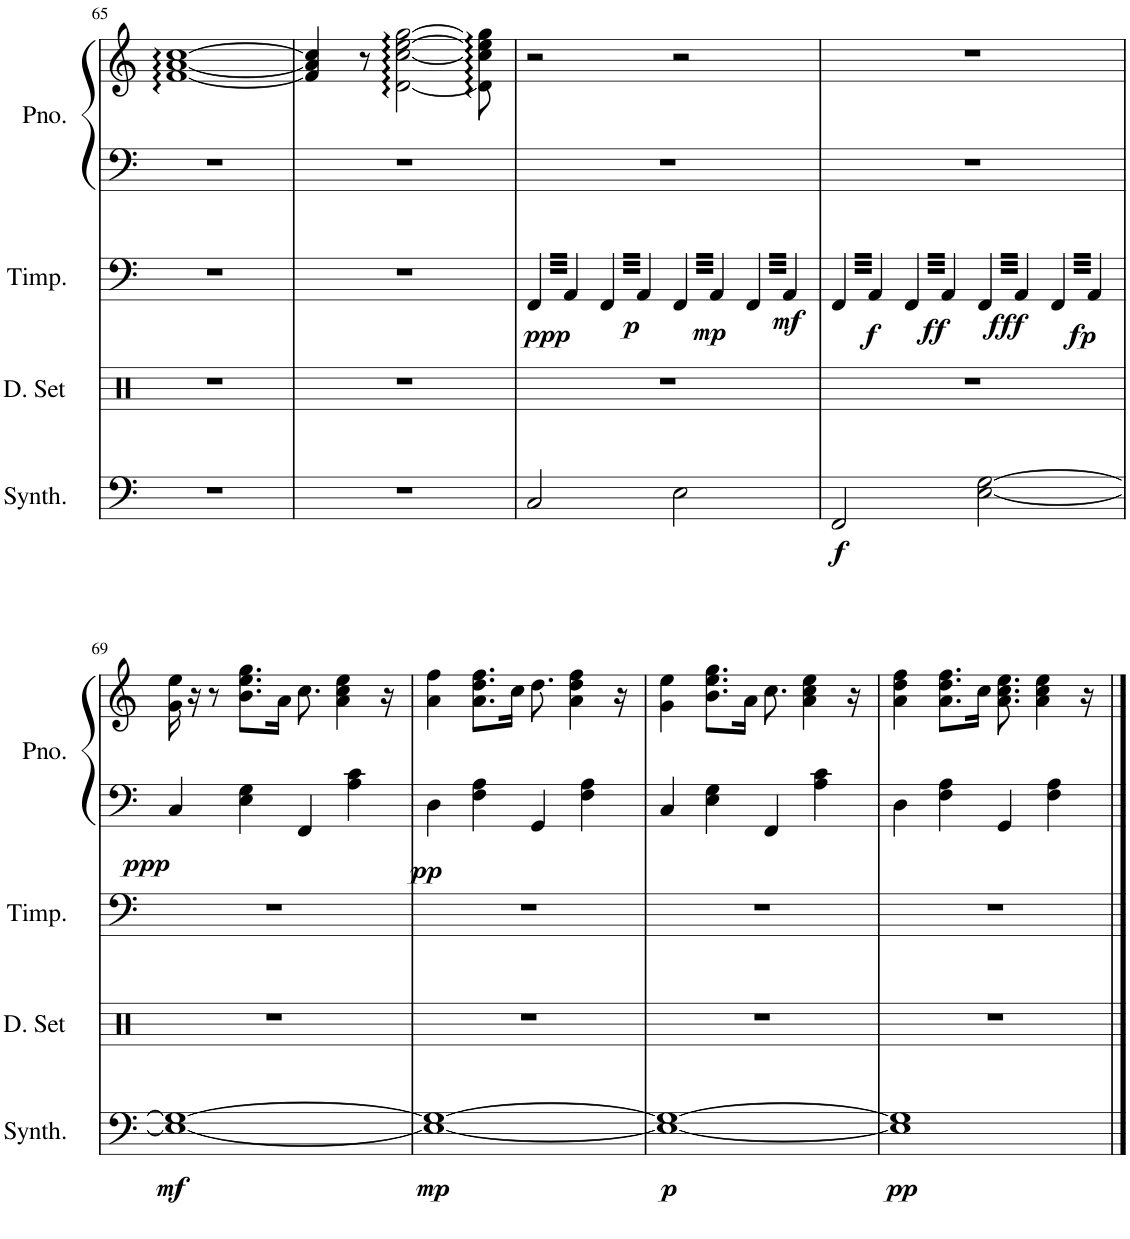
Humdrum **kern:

**kern	**dynam	**kern	**kern	**dynam	**kern	**kern	**dynam
*part4	*part4	*part3	*part2	*part2	*part1	*part1	*part1
*staff5	*staff5	*staff4	*staff3	*staff3	*staff2	*staff1	*staff1/2
*I"Poly Synthesizer	*	*I"Drumset	*I"Timpani	*	*I"Piano	*	*
*I'Synth.	*	*I'D. Set	*I'Timp.	*	*I'Pno.	*	*
!!LO:PB:g=z
*clefF4	*	*clefX	*clefF4	*	*clefF4	*clefG2	*
*k[]	*	*k[]	*k[]	*	*k[]	*k[]	*
*M4/4	*	*M4/4	*M4/4	*	*M4/4	*M4/4	*
=65	=65	=65	=65	=65	=65	=65	=65
1r	.	1r	1r	.	1r	[1f [1a [1cc	.
=66	=66	=66	=66	=66	=66	=66	=66
1r	.	1r	1r	.	1r	4f/] 4a/] 4cc/]	.
.	.	.	.	.	.	8r	.
.	.	.	.	.	.	[2d\ [2cc\ [2ee\ [2gg\	.
.	.	.	.	.	.	8d\] 8cc\] 8ee\] 8gg\]	.
=67	=67	=67	=67	=67	=67	=67	=67
!	!	!	!	!LO:DY:b	!	!	!
*	*	*	*tremolo	*	*	*	*
2C/	.	1r	64FF/LLLL	ppp	1r	2r	.
.	.	.	64AA/	.	.	.	.
.	.	.	64FF/	.	.	.	.
.	.	.	64AA/	.	.	.	.
.	.	.	64FF/	.	.	.	.
.	.	.	64AA/	.	.	.	.
.	.	.	64FF/	.	.	.	.
.	.	.	64AA/	.	.	.	.
.	.	.	64FF/	.	.	.	.
.	.	.	64AA/	.	.	.	.
.	.	.	64FF/	.	.	.	.
.	.	.	64AA/	.	.	.	.
.	.	.	64FF/	.	.	.	.
.	.	.	64AA/	.	.	.	.
.	.	.	64FF/	.	.	.	.
.	.	.	64AA/JJJJ	.	.	.	.
.	.	.	64FF/LLLL	.	.	.	.
.	.	.	64AA/	.	.	.	.
.	.	.	64FF/	.	.	.	.
.	.	.	64AA/	.	.	.	.
.	.	.	64FF/	.	.	.	.
.	.	.	64AA/	.	.	.	.
.	.	.	64FF/	.	.	.	.
.	.	.	64AA/	.	.	.	.
!	!	!	!	!LO:DY:b	!	!	!
.	.	.	64FF/	p	.	.	.
.	.	.	64AA/	.	.	.	.
.	.	.	64FF/	.	.	.	.
.	.	.	64AA/	.	.	.	.
.	.	.	64FF/	.	.	.	.
.	.	.	64AA/	.	.	.	.
.	.	.	64FF/	.	.	.	.
.	.	.	64AA/JJJJ	.	.	.	.
2E\	.	.	64FF/LLLL	.	.	2r	.
.	.	.	64AA/	.	.	.	.
.	.	.	64FF/	.	.	.	.
.	.	.	64AA/	.	.	.	.
.	.	.	64FF/	.	.	.	.
.	.	.	64AA/	.	.	.	.
.	.	.	64FF/	.	.	.	.
.	.	.	64AA/	.	.	.	.
!	!	!	!	!LO:DY:b	!	!	!
.	.	.	64FF/	mp	.	.	.
.	.	.	64AA/	.	.	.	.
.	.	.	64FF/	.	.	.	.
.	.	.	64AA/	.	.	.	.
.	.	.	64FF/	.	.	.	.
.	.	.	64AA/	.	.	.	.
.	.	.	64FF/	.	.	.	.
.	.	.	64AA/JJJJ	.	.	.	.
.	.	.	64FF/LLLL	.	.	.	.
.	.	.	64AA/	.	.	.	.
.	.	.	64FF/	.	.	.	.
.	.	.	64AA/	.	.	.	.
.	.	.	64FF/	.	.	.	.
.	.	.	64AA/	.	.	.	.
.	.	.	64FF/	.	.	.	.
.	.	.	64AA/	.	.	.	.
!	!	!	!	!LO:DY:b	!	!	!
.	.	.	64FF/	mf	.	.	.
.	.	.	64AA/	.	.	.	.
.	.	.	64FF/	.	.	.	.
.	.	.	64AA/	.	.	.	.
.	.	.	64FF/	.	.	.	.
.	.	.	64AA/	.	.	.	.
.	.	.	64FF/	.	.	.	.
.	.	.	64AA/JJJJ	.	.	.	.
=68	=68	=68	=68	=68	=68	=68	=68
!	!LO:DY:b	!	!	!	!	!	!
2FF/	f	1r	64FF/LLLL	.	1r	1r	.
.	.	.	64AA/	.	.	.	.
.	.	.	64FF/	.	.	.	.
.	.	.	64AA/	.	.	.	.
.	.	.	64FF/	.	.	.	.
.	.	.	64AA/	.	.	.	.
.	.	.	64FF/	.	.	.	.
.	.	.	64AA/	.	.	.	.
!	!	!	!	!LO:DY:b	!	!	!
.	.	.	64FF/	f	.	.	.
.	.	.	64AA/	.	.	.	.
.	.	.	64FF/	.	.	.	.
.	.	.	64AA/	.	.	.	.
.	.	.	64FF/	.	.	.	.
.	.	.	64AA/	.	.	.	.
.	.	.	64FF/	.	.	.	.
.	.	.	64AA/JJJJ	.	.	.	.
.	.	.	64FF/LLLL	.	.	.	.
.	.	.	64AA/	.	.	.	.
.	.	.	64FF/	.	.	.	.
.	.	.	64AA/	.	.	.	.
.	.	.	64FF/	.	.	.	.
.	.	.	64AA/	.	.	.	.
.	.	.	64FF/	.	.	.	.
.	.	.	64AA/	.	.	.	.
!	!	!	!	!LO:DY:b	!	!	!
.	.	.	64FF/	ff	.	.	.
.	.	.	64AA/	.	.	.	.
.	.	.	64FF/	.	.	.	.
.	.	.	64AA/	.	.	.	.
.	.	.	64FF/	.	.	.	.
.	.	.	64AA/	.	.	.	.
.	.	.	64FF/	.	.	.	.
.	.	.	64AA/JJJJ	.	.	.	.
[2E\ [2G\	.	.	64FF/LLLL	.	.	.	.
.	.	.	64AA/	.	.	.	.
.	.	.	64FF/	.	.	.	.
.	.	.	64AA/	.	.	.	.
.	.	.	64FF/	.	.	.	.
.	.	.	64AA/	.	.	.	.
.	.	.	64FF/	.	.	.	.
.	.	.	64AA/	.	.	.	.
!	!	!	!	!LO:DY:b	!	!	!
.	.	.	64FF/	fff	.	.	.
.	.	.	64AA/	.	.	.	.
.	.	.	64FF/	.	.	.	.
.	.	.	64AA/	.	.	.	.
.	.	.	64FF/	.	.	.	.
.	.	.	64AA/	.	.	.	.
.	.	.	64FF/	.	.	.	.
.	.	.	64AA/JJJJ	.	.	.	.
.	.	.	64FF/LLLL	.	.	.	.
.	.	.	64AA/	.	.	.	.
.	.	.	64FF/	.	.	.	.
.	.	.	64AA/	.	.	.	.
.	.	.	64FF/	.	.	.	.
.	.	.	64AA/	.	.	.	.
.	.	.	64FF/	.	.	.	.
.	.	.	64AA/	.	.	.	.
!	!	!	!	!LO:DY:b	!	!	!
.	.	.	64FF/	fp	.	.	.
.	.	.	64AA/	.	.	.	.
.	.	.	64FF/	.	.	.	.
.	.	.	64AA/	.	.	.	.
.	.	.	64FF/	.	.	.	.
.	.	.	64AA/	.	.	.	.
.	.	.	64FF/	.	.	.	.
.	.	.	64AA/JJJJ	.	.	.	.
*	*	*	*Xtremolo	*	*	*	*
!!LO:LB:g=z
=69	=69	=69	=69	=69	=69	=69	=69
!	!LO:DY:b	!	!	!	!	!	!LO:DY:b=2
1E_ 1G_	mf	1r	1r	.	4C/	16g\ 16ee\	ppp
.	.	.	.	.	.	.	.
.	.	.	.	.	.	.	.
.	.	.	.	.	.	.	.
.	.	.	.	.	.	16r	.
.	.	.	.	.	.	.	.
.	.	.	.	.	.	.	.
.	.	.	.	.	.	.	.
.	.	.	.	.	.	8r	.
.	.	.	.	.	4E\ 4G\	8.b\ 8.ee\ 8.gg\L	.
.	.	.	.	.	.	16a\Jk	.
.	.	.	.	.	4FF/	8.cc\	.
.	.	.	.	.	.	4a\ 4cc\ 4ee\	.
.	.	.	.	.	4A\ 4c\	.	.
.	.	.	.	.	.	16r	.
=70	=70	=70	=70	=70	=70	=70	=70
!	!LO:DY:b	!	!	!	!	!	!LO:DY:b=2
1E_ 1G_	mp	1r	1r	.	4D\	4a\ 4ff\	pp
.	.	.	.	.	4F\ 4A\	8.a\ 8.dd\ 8.ff\L	.
.	.	.	.	.	.	16cc\Jk	.
.	.	.	.	.	4GG/	8.dd\	.
.	.	.	.	.	.	4a\ 4dd\ 4ff\	.
.	.	.	.	.	4F\ 4A\	.	.
.	.	.	.	.	.	16r	.
=71	=71	=71	=71	=71	=71	=71	=71
!	!LO:DY:b	!	!	!	!	!	!
1E_ 1G_	p	1r	1r	.	4C/	4g\ 4ee\	.
.	.	.	.	.	4E\ 4G\	8.b\ 8.ee\ 8.gg\L	.
.	.	.	.	.	.	16a\Jk	.
.	.	.	.	.	4FF/	8.cc\	.
.	.	.	.	.	.	4a\ 4cc\ 4ee\	.
.	.	.	.	.	4A\ 4c\	.	.
.	.	.	.	.	.	16r	.
=72	=72	=72	=72	=72	=72	=72	=72
!	!LO:DY:b	!	!	!	!	!	!
1E] 1G]	pp	1r	1r	.	4D\	4a\ 4dd\ 4ff\	.
.	.	.	.	.	4F\ 4A\	8.a\ 8.dd\ 8.ff\L	.
.	.	.	.	.	.	16cc\Jk	.
.	.	.	.	.	4GG/	8.a\ 8.cc\ 8.ee\	.
.	.	.	.	.	.	4a\ 4cc\ 4ee\	.
.	.	.	.	.	4F\ 4A\	.	.
.	.	.	.	.	.	16r	.
==	==	==	==	==	==	==	==
*-	*-	*-	*-	*-	*-	*-	*-
